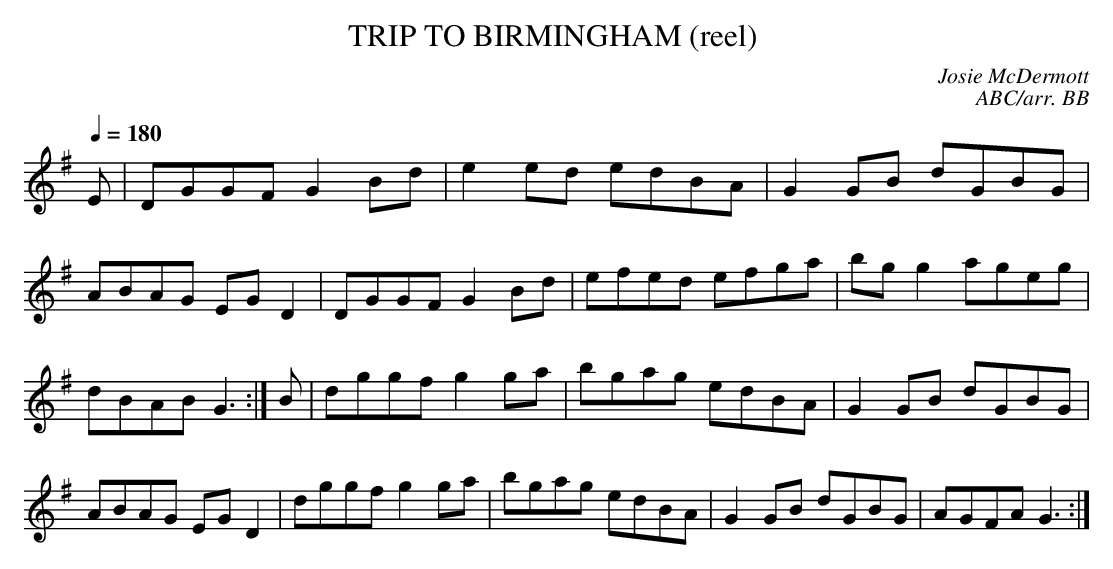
X:1
T:TRIP TO BIRMINGHAM (reel) \
C:Josie McDermott\
C:ABC/arr. BB\
M:4/4\
L:1/8\
Q:1/4=180\
K:G\
E|DGGF G2Bd|e2ed edBA|G2GB dGBG|ABAG EGD2|\
DGGF G2 Bd|efed efga|bg g2 ageg|dBAB G3 :|\
B|dggf g2 ga|bgag edBA|G2 GB dGBG|ABAG EG D2|\
dggf g2 ga|bgag edBA|G2 GB dGBG|AGFA G3 :|\
\
\
\
